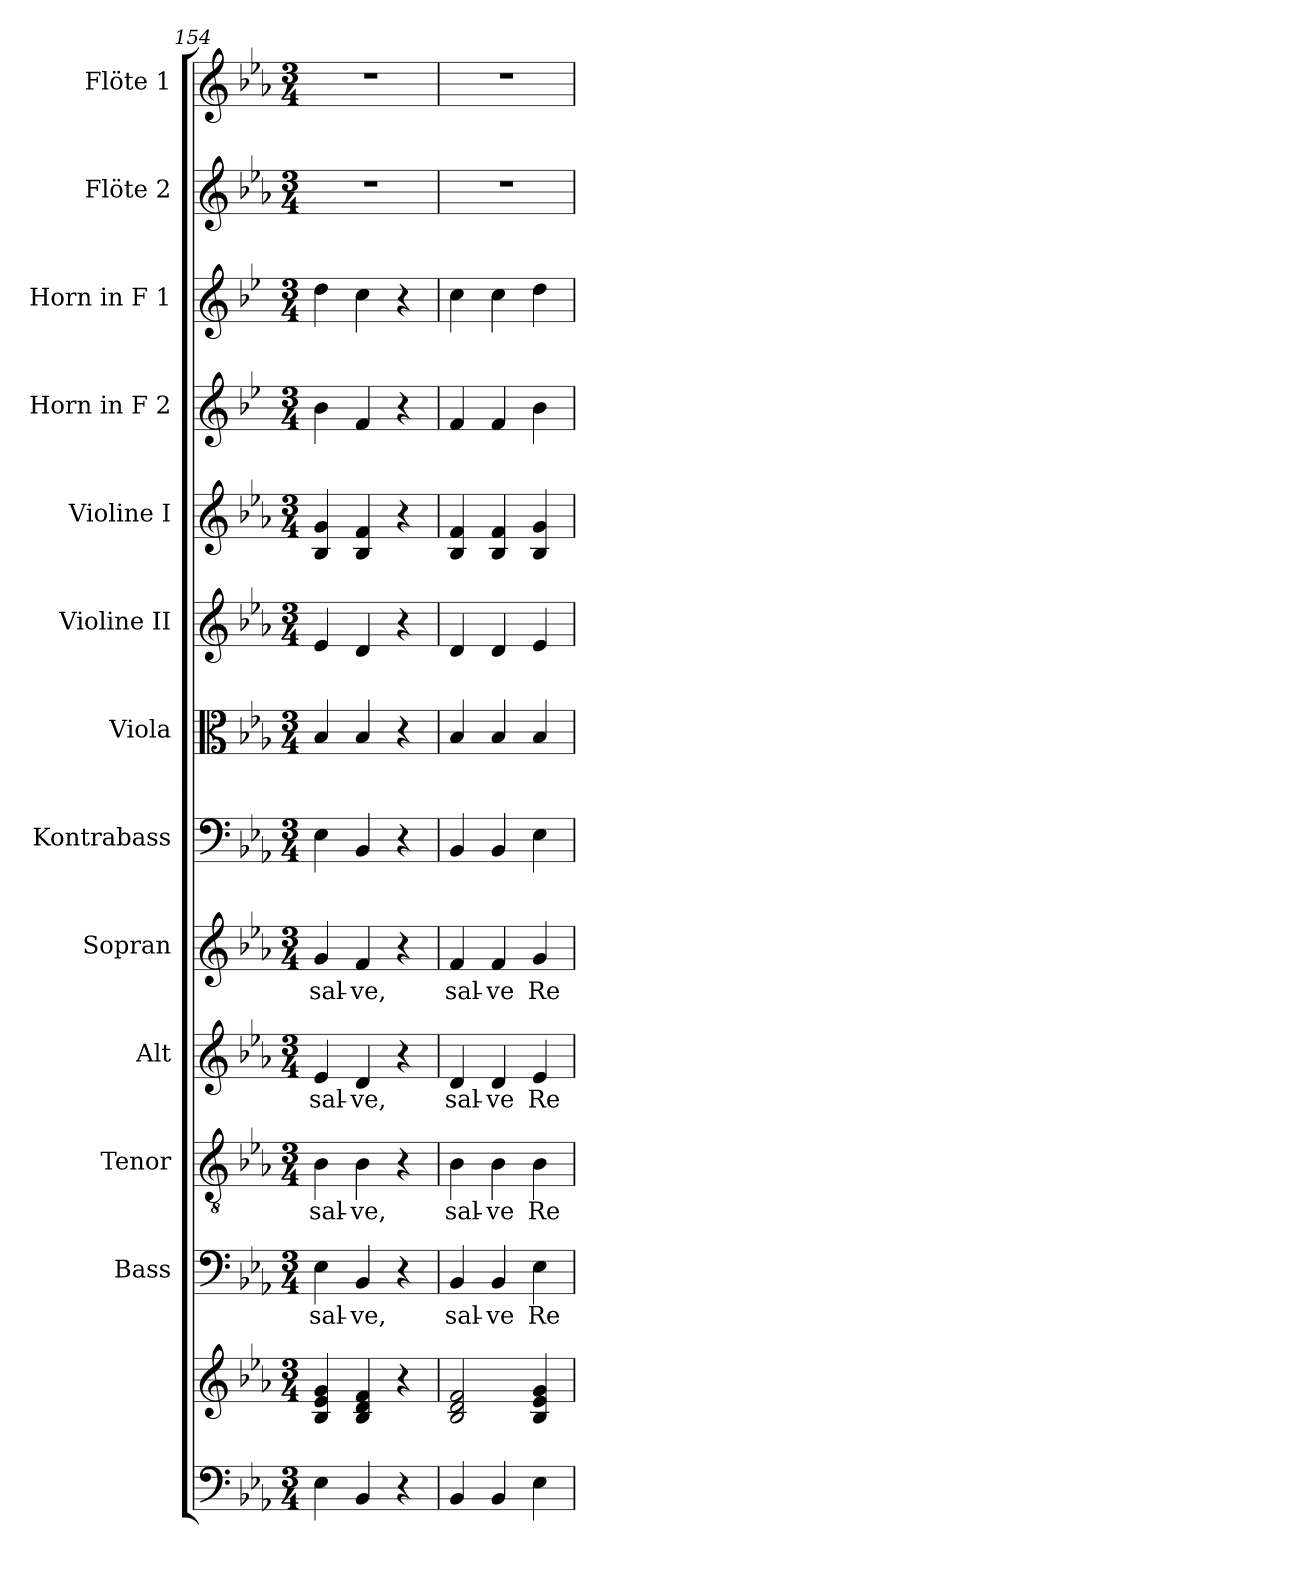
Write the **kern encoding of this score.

**kern	**kern	**kern	**text	**kern	**text	**kern	**text	**kern	**text	**kern	**kern	**kern	**kern	**kern	**kern	**kern	**kern
*part13	*part13	*part12	*part12	*part11	*part11	*part10	*part10	*part9	*part9	*part8	*part7	*part6	*part5	*part4	*part3	*part2	*part1
*staff14	*staff13	*staff12	*staff12	*staff11	*staff11	*staff10	*staff10	*staff9	*staff9	*staff8	*staff7	*staff6	*staff5	*staff4	*staff3	*staff2	*staff1
*	*	*I"Bass	*	*I"Tenor	*	*I"Alt	*	*I"Sopran	*	*I"Kontrabass	*I"Viola	*I"Violine II	*I"Violine I	*I"Horn in F 2	*I"Horn in F 1	*I"Flöte 2	*I"Flöte 1
*	*	*I'B.	*	*I'T.	*	*I'A.	*	*I'S.	*	*I'Kb.	*I'Vla.	*I'Vl. II	*I'Vl. I	*I'Hrn. F 2	*I'Hrn. F 1	*I'Fl. 2	*I'Fl. 1
*clefF4	*clefG2	*clefF4	*	*clefGv2	*	*clefG2	*	*clefG2	*	*clefF4	*clefC3	*clefG2	*clefG2	*clefG2	*clefG2	*clefG2	*clefG2
*	*	*	*	*	*	*	*	*	*	*ITrd7c12	*	*	*	*ITrd4c7	*ITrd4c7	*	*
*k[b-e-a-]	*k[b-e-a-]	*k[b-e-a-]	*	*k[b-e-a-]	*	*k[b-e-a-]	*	*k[b-e-a-]	*	*k[b-e-a-]	*k[b-e-a-]	*k[b-e-a-]	*k[b-e-a-]	*k[b-e-a-]	*k[b-e-a-]	*k[b-e-a-]	*k[b-e-a-]
*E-:	*E-:	*E-:	*	*E-:	*	*E-:	*	*E-:	*	*E-:	*E-:	*E-:	*E-:	*E-:	*E-:	*E-:	*E-:
*M3/4	*M3/4	*M3/4	*	*M3/4	*	*M3/4	*	*M3/4	*	*M3/4	*M3/4	*M3/4	*M3/4	*M3/4	*M3/4	*M3/4	*M3/4
=154	=154	=154	=154	=154	=154	=154	=154	=154	=154	=154	=154	=154	=154	=154	=154	=154	=154
!	!	!	!LO:LY:b	!	!LO:LY:b	!	!LO:LY:b	!	!LO:LY:b	!	!	!	!	!	!	!	!
4E-\	4B-/ 4e-/ 4g/	4E-\	sal-	4B-\	sal-	4e-/	sal-	4g/	sal-	4EE-\	4B-/	4e-/	4B-/ 4g/	4e-\	4g\	2.r	2.r
!	!	!	!LO:LY:b	!	!LO:LY:b	!	!LO:LY:b	!	!LO:LY:b	!	!	!	!	!	!	!	!
4BB-/	4B-/ 4d/ 4f/	4BB-/	-ve,	4B-\	-ve,	4d/	-ve,	4f/	-ve,	4BBB-/	4B-/	4d/	4B-/ 4f/	4B-/	4f\	.	.
4r	4r	4r	.	4r	.	4r	.	4r	.	4r	4r	4r	4r	4r	4r	.	.
=155	=155	=155	=155	=155	=155	=155	=155	=155	=155	=155	=155	=155	=155	=155	=155	=155	=155
!	!	!	!LO:LY:b	!	!LO:LY:b	!	!LO:LY:b	!	!LO:LY:b	!	!	!	!	!	!	!	!
4BB-/	2B-/ 2d/ 2f/	4BB-/	sal-	4B-\	sal-	4d/	sal-	4f/	sal-	4BBB-/	4B-/	4d/	4B-/ 4f/	4B-/	4f\	2.r	2.r
!	!	!	!LO:LY:b	!	!LO:LY:b	!	!LO:LY:b	!	!LO:LY:b	!	!	!	!	!	!	!	!
4BB-/	.	4BB-/	-ve	4B-\	-ve	4d/	-ve	4f/	-ve	4BBB-/	4B-/	4d/	4B-/ 4f/	4B-/	4f\	.	.
!	!	!	!LO:LY:b	!	!LO:LY:b	!	!LO:LY:b	!	!LO:LY:b	!	!	!	!	!	!	!	!
4E-\	4B-/ 4e-/ 4g/	4E-\	Re-	4B-\	Re-	4e-/	Re-	4g/	Re-	4EE-\	4B-/	4e-/	4B-/ 4g/	4e-\	4g\	.	.
=	=	=	=	=	=	=	=	=	=	=	=	=	=	=	=	=	=
*-	*-	*-	*-	*-	*-	*-	*-	*-	*-	*-	*-	*-	*-	*-	*-	*-	*-
